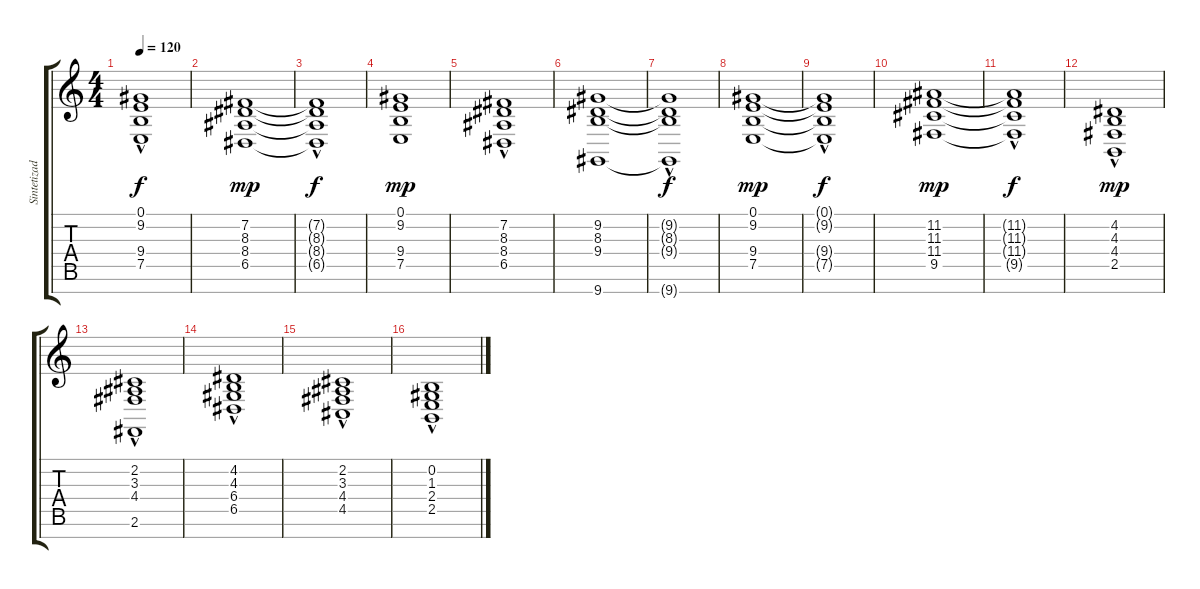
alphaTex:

\track ("Sintetizador" "Sintetizad") {instrument pad2warm}
\staff {score tabs}
\tuning (E4 B3 G3 D3 A2 E2 B1) {hide}
\ts (4 4)
\tempo 120
\clef g2
\ks c
(0.1{hac t} 9.2{hac t} 9.4{t} 7.5{t}).1{dy f} |
(7.2 8.3 8.4 6.5).1{dy mp} |
(7.2{hac t} 8.3{hac t} 8.4{t} 6.5{t}).1{dy f} |
(0.1 9.2 9.4 7.5).1{dy mp} |
(7.2{hac} 8.3{hac} 8.4 6.5).1 |
(9.2 8.3 9.4 9.7).1 |
(9.2{hac t} 8.3{hac t} 9.4{t} 9.7{t}).1{dy f} |
(0.1 9.2 9.4 7.5).1{dy mp} |
(0.1{hac t} 9.2{hac t} 9.4{t} 7.5{t}).1{dy f} |
(11.2 11.3 11.4 9.5).1{dy mp} |
(11.2{hac t} 11.3{hac t} 11.4{t} 9.5{t}).1{dy f} |
(4.2{hac} 4.3{hac} 4.4 2.5).1{dy mp} |
(2.2{hac} 3.3{hac} 4.4 2.6).1 |
(4.2{hac} 4.3{hac} 6.4 6.5).1 |
(2.2{hac} 3.3{hac} 4.4 4.5).1 |
(0.2{hac} 1.3{hac} 2.4 2.5).1
